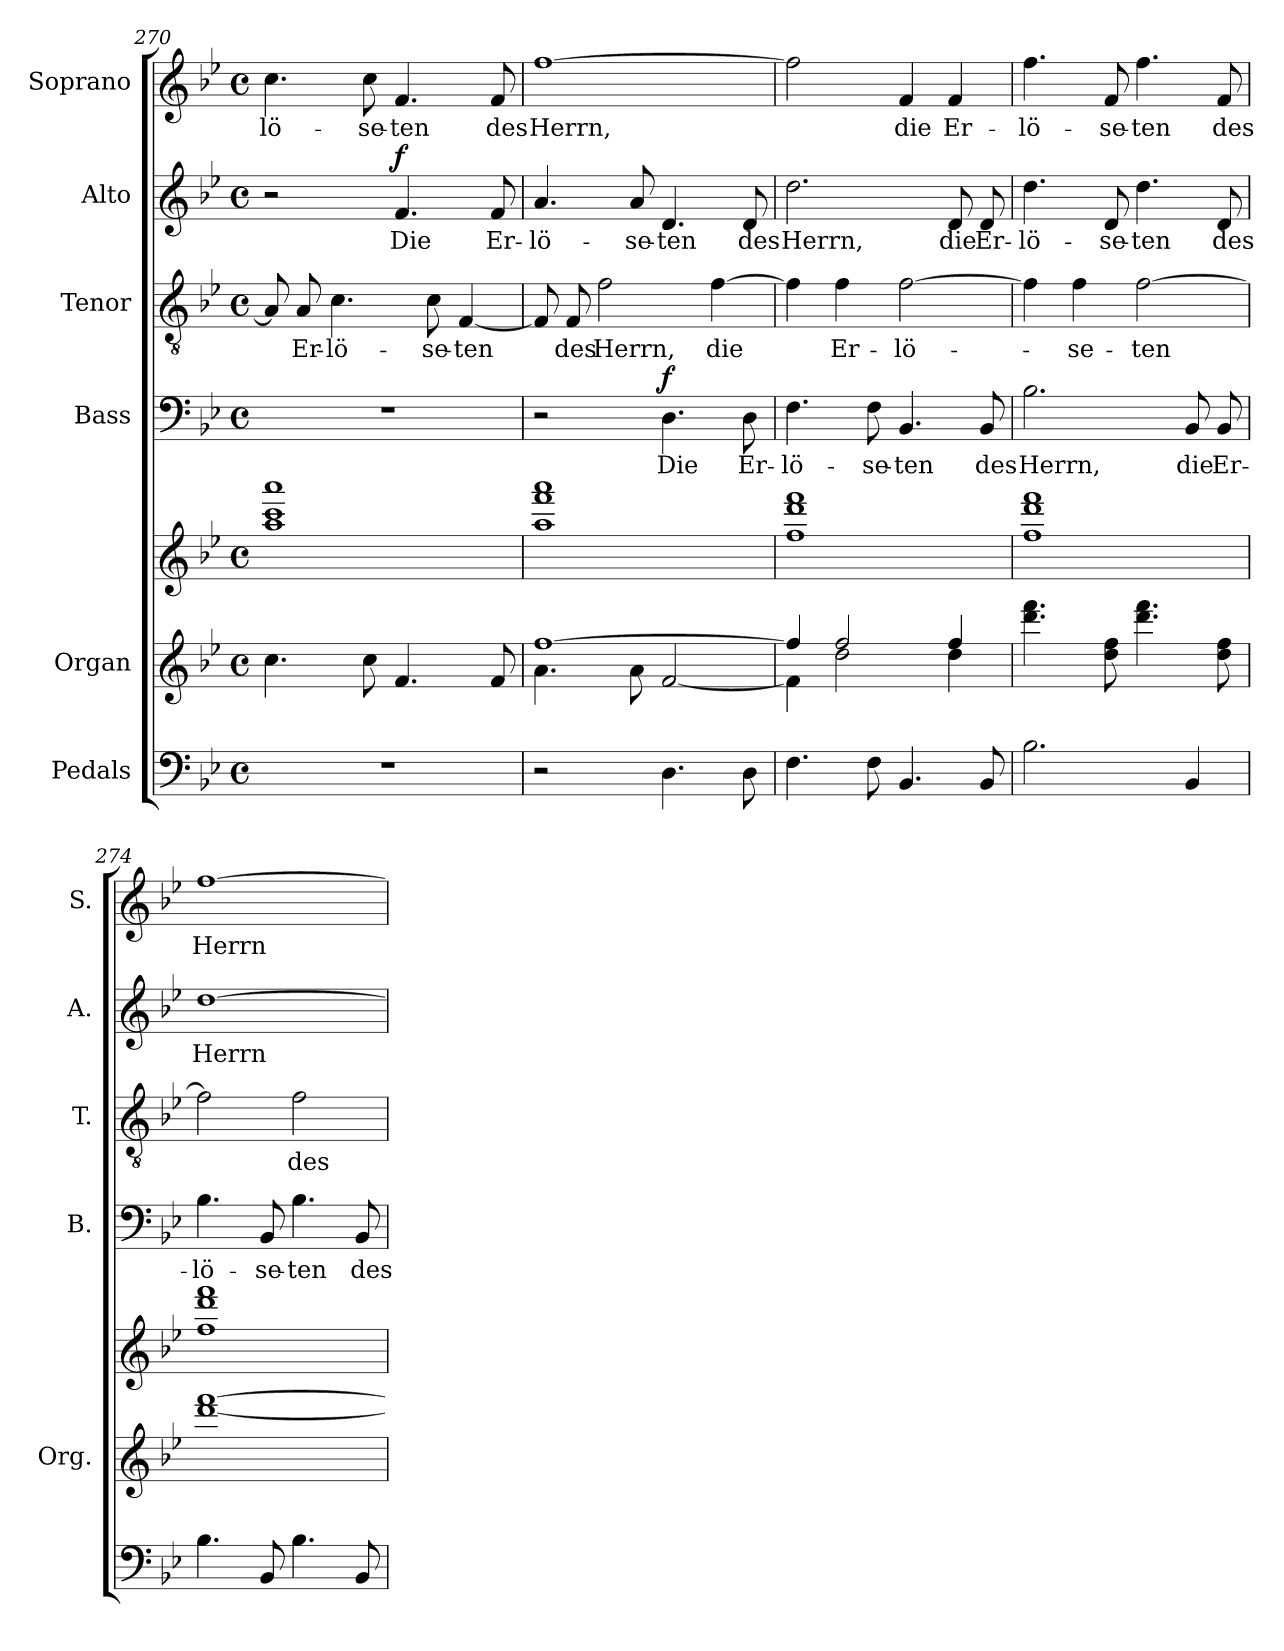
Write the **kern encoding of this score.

**kern	**kern	**kern	**kern	**text	**dynam	**kern	**text	**kern	**text	**dynam	**kern	**text
*part6	*part5	*part5	*part4	*part4	*part4	*part3	*part3	*part2	*part2	*part2	*part1	*part1
*staff7	*staff6	*staff5	*staff4	*staff4	*staff4	*staff3	*staff3	*staff2	*staff2	*staff2	*staff1	*staff1
*I"Pedals	*I"Organ	*	*I"Bass	*	*	*I"Tenor	*	*I"Alto	*	*	*I"Soprano	*
*	*I'Org.	*	*I'B.	*	*	*I'T.	*	*I'A.	*	*	*I'S.	*
*clefF4	*clefG2	*clefG2	*clefF4	*	*	*clefGv2	*	*clefG2	*	*	*clefG2	*
*	*	*	*	*	*	*ITrd7c12	*	*	*	*	*	*
*k[b-e-]	*k[b-e-]	*k[b-e-]	*k[b-e-]	*	*	*k[b-e-]	*	*k[b-e-]	*	*	*k[b-e-]	*
*B-:	*B-:	*B-:	*B-:	*	*	*B-:	*	*B-:	*	*	*B-:	*
*M4/4	*M4/4	*M4/4	*M4/4	*	*	*M4/4	*	*M4/4	*	*	*M4/4	*
*met(c)	*met(c)	*met(c)	*met(c)	*	*	*met(c)	*	*met(c)	*	*	*met(c)	*
=270	=270	=270	=270	=270	=270	=270	=270	=270	=270	=270	=270	=270
!	!	!	!	!	!	!	!	!	!	!	!	!LO:LY:b:color=#000000
1r	4.cci\	1aai 1ccci 1aaai	1r	.	.	8AAi/]	.	2r	.	.	4.cci\	-lö-
!	!	!	!	!	!	!	!LO:LY:b:color=#000000	!	!	!	!	!
.	.	.	.	.	.	8AAi/	Er-	.	.	.	.	.
!	!	!	!	!	!	!	!LO:LY:b:color=#000000	!	!	!	!	!
.	.	.	.	.	.	4.Ci\	-lö-	.	.	.	.	.
!	!	!	!	!	!	!	!	!	!	!	!	!LO:LY:b:color=#000000
.	8cci\	.	.	.	.	.	.	.	.	.	8cci\	-se-
!	!	!	!	!	!	!	!	!	!LO:LY:b:color=#000000	!	!	!
!	!	!	!	!	!	!	!	!	!	!	!	!LO:LY:b:color=#000000
.	4.fi/	.	.	.	.	.	.	4.fi/	Die	f	4.fi/	-ten
!	!	!	!	!	!	!	!LO:LY:b:color=#000000	!	!	!	!	!
.	.	.	.	.	.	8Ci\	-se-	.	.	.	.	.
!	!	!	!	!	!	!	!LO:LY:b:color=#000000	!	!	!	!	!
.	.	.	.	.	.	[4FFi/	-ten	.	.	.	.	.
!	!	!	!	!	!	!	!	!	!LO:LY:b:color=#000000	!	!	!
!	!	!	!	!	!	!	!	!	!	!	!	!LO:LY:b:color=#000000
.	8fi/	.	.	.	.	.	.	8fi/	Er-	.	8fi/	des
=271	=271	=271	=271	=271	=271	=271	=271	=271	=271	=271	=271	=271
*	*^	*	*	*	*	*	*	*	*	*	*	*
!	!	!	!	!	!	!	!	!	!	!LO:LY:b:color=#000000	!	!	!
!	!	!	!	!	!	!	!	!	!	!	!	!	!LO:LY:b:color=#000000
2r	[1ffi	4.ai\	1aai 1fffi 1aaai	2r	.	.	8FFi/]	.	4.ai/	-lö-	.	[1ffi	Herrn,
!	!	!	!	!	!	!	!	!LO:LY:b:color=#000000	!	!	!	!	!
.	.	.	.	.	.	.	8FFi/	des	.	.	.	.	.
!	!	!	!	!	!	!	!	!LO:LY:b:color=#000000	!	!	!	!	!
.	.	.	.	.	.	.	2Fi\	Herrn,	.	.	.	.	.
!	!	!	!	!	!	!	!	!	!	!LO:LY:b:color=#000000	!	!	!
.	.	8ai\	.	.	.	.	.	.	8ai/	-se-	.	.	.
!	!	!	!	!	!LO:LY:b:color=#000000	!	!	!	!	!	!	!	!
!	!	!	!	!	!	!	!	!	!	!LO:LY:b:color=#000000	!	!	!
4.Di\	.	[2fi/	.	4.Di\	Die	f	.	.	4.di/	-ten	.	.	.
!	!	!	!	!	!	!	!	!LO:LY:b:color=#000000	!	!	!	!	!
.	.	.	.	.	.	.	[4Fi\	die	.	.	.	.	.
!	!	!	!	!	!LO:LY:b:color=#000000	!	!	!	!	!	!	!	!
!	!	!	!	!	!	!	!	!	!	!LO:LY:b:color=#000000	!	!	!
8Di\	.	.	.	8Di\	Er-	.	.	.	8di/	des	.	.	.
=272	=272	=272	=272	=272	=272	=272	=272	=272	=272	=272	=272	=272	=272
!	!	!	!	!	!LO:LY:b:color=#000000	!	!	!	!	!	!	!	!
!	!	!	!	!	!	!	!	!	!	!LO:LY:b:color=#000000	!	!	!
4.Fi\	4ffi/]	4fi\]	1ffi 1dddi 1fffi	4.Fi\	-lö-	.	4Fi\]	.	2.ddi\	Herrn,	.	2ffi\]	.
!	!	!	!	!	!	!	!	!LO:LY:b:color=#000000	!	!	!	!	!
.	2ffi/	2ddi\	.	.	.	.	4Fi\	Er-	.	.	.	.	.
!	!	!	!	!	!LO:LY:b:color=#000000	!	!	!	!	!	!	!	!
8Fi\	.	.	.	8Fi\	-se-	.	.	.	.	.	.	.	.
!	!	!	!	!	!LO:LY:b:color=#000000	!	!	!	!	!	!	!	!
!	!	!	!	!	!	!	!	!LO:LY:b:color=#000000	!	!	!	!	!
!	!	!	!	!	!	!	!	!	!	!	!	!	!LO:LY:b:color=#000000
4.BB-i/	.	.	.	4.BB-i/	-ten	.	[2Fi\	-lö-	.	.	.	4fi/	die
!	!	!	!	!	!	!	!	!	!	!LO:LY:b:color=#000000	!	!	!
!	!	!	!	!	!	!	!	!	!	!	!	!	!LO:LY:b:color=#000000
.	4ffi/	4ddi\	.	.	.	.	.	.	8di/	die	.	4fi/	Er-
!	!	!	!	!	!LO:LY:b:color=#000000	!	!	!	!	!	!	!	!
!	!	!	!	!	!	!	!	!	!	!LO:LY:b:color=#000000	!	!	!
8BB-i/	.	.	.	8BB-i/	des	.	.	.	8di/	Er-	.	.	.
*	*v	*v	*	*	*	*	*	*	*	*	*	*	*
=273	=273	=273	=273	=273	=273	=273	=273	=273	=273	=273	=273	=273
!	!	!	!	!LO:LY:b:color=#000000	!	!	!	!	!	!	!	!
!	!	!	!	!	!	!	!	!	!LO:LY:b:color=#000000	!	!	!
!	!	!	!	!	!	!	!	!	!	!	!	!LO:LY:b:color=#000000
2.B-i\	4.dddi\ 4.fffi	1ffi 1dddi 1fffi	2.B-i\	Herrn,	.	4Fi\]	.	4.ddi\	-lö-	.	4.ffi\	-lö-
!	!	!	!	!	!	!	!LO:LY:b:color=#000000	!	!	!	!	!
.	.	.	.	.	.	4Fi\	-se-	.	.	.	.	.
!	!	!	!	!	!	!	!	!	!LO:LY:b:color=#000000	!	!	!
!	!	!	!	!	!	!	!	!	!	!	!	!LO:LY:b:color=#000000
.	8ddi\ 8ffi	.	.	.	.	.	.	8di/	-se-	.	8fi/	-se-
!	!	!	!	!	!	!	!LO:LY:b:color=#000000	!	!	!	!	!
!	!	!	!	!	!	!	!	!	!LO:LY:b:color=#000000	!	!	!
!	!	!	!	!	!	!	!	!	!	!	!	!LO:LY:b:color=#000000
.	4.dddi\ 4.fffi	.	.	.	.	[2Fi\	-ten	4.ddi\	-ten	.	4.ffi\	-ten
!	!	!	!	!LO:LY:b:color=#000000	!	!	!	!	!	!	!	!
4BB-i/	.	.	8BB-i/	die	.	.	.	.	.	.	.	.
!	!	!	!	!LO:LY:b:color=#000000	!	!	!	!	!	!	!	!
!	!	!	!	!	!	!	!	!	!LO:LY:b:color=#000000	!	!	!
!	!	!	!	!	!	!	!	!	!	!	!	!LO:LY:b:color=#000000
.	8ddi\ 8ffi	.	8BB-i/	Er-	.	.	.	8di/	des	.	8fi/	des
!!LO:LB:g=z
=274	=274	=274	=274	=274	=274	=274	=274	=274	=274	=274	=274	=274
*	*	*^	*	*	*	*	*	*	*	*	*	*
!	!	!	!	!	!LO:LY:b:color=#000000	!	!	!	!	!	!	!	!
!	!	!	!	!	!	!	!	!	!	!LO:LY:b:color=#000000	!	!	!
!	!	!	!	!	!	!	!	!	!	!	!	!	!LO:LY:b:color=#000000
4.B-i\	[1dddi [1fffi	1fffi	1ffi 1dddi	4.B-i\	-lö-	.	2Fi\]	.	[1ddi	Herrn	.	[1ffi	Herrn
!	!	!	!	!	!LO:LY:b:color=#000000	!	!	!	!	!	!	!	!
8BB-i/	.	.	.	8BB-i/	-se-	.	.	.	.	.	.	.	.
!	!	!	!	!	!LO:LY:b:color=#000000	!	!	!	!	!	!	!	!
!	!	!	!	!	!	!	!	!LO:LY:b:color=#000000	!	!	!	!	!
4.B-i\	.	.	.	4.B-i\	-ten	.	2Fi\	des	.	.	.	.	.
!	!	!	!	!	!LO:LY:b:color=#000000	!	!	!	!	!	!	!	!
8BB-i/	.	.	.	8BB-i/	des	.	.	.	.	.	.	.	.
*	*	*v	*v	*	*	*	*	*	*	*	*	*	*
=	=	=	=	=	=	=	=	=	=	=	=	=
*-	*-	*-	*-	*-	*-	*-	*-	*-	*-	*-	*-	*-
